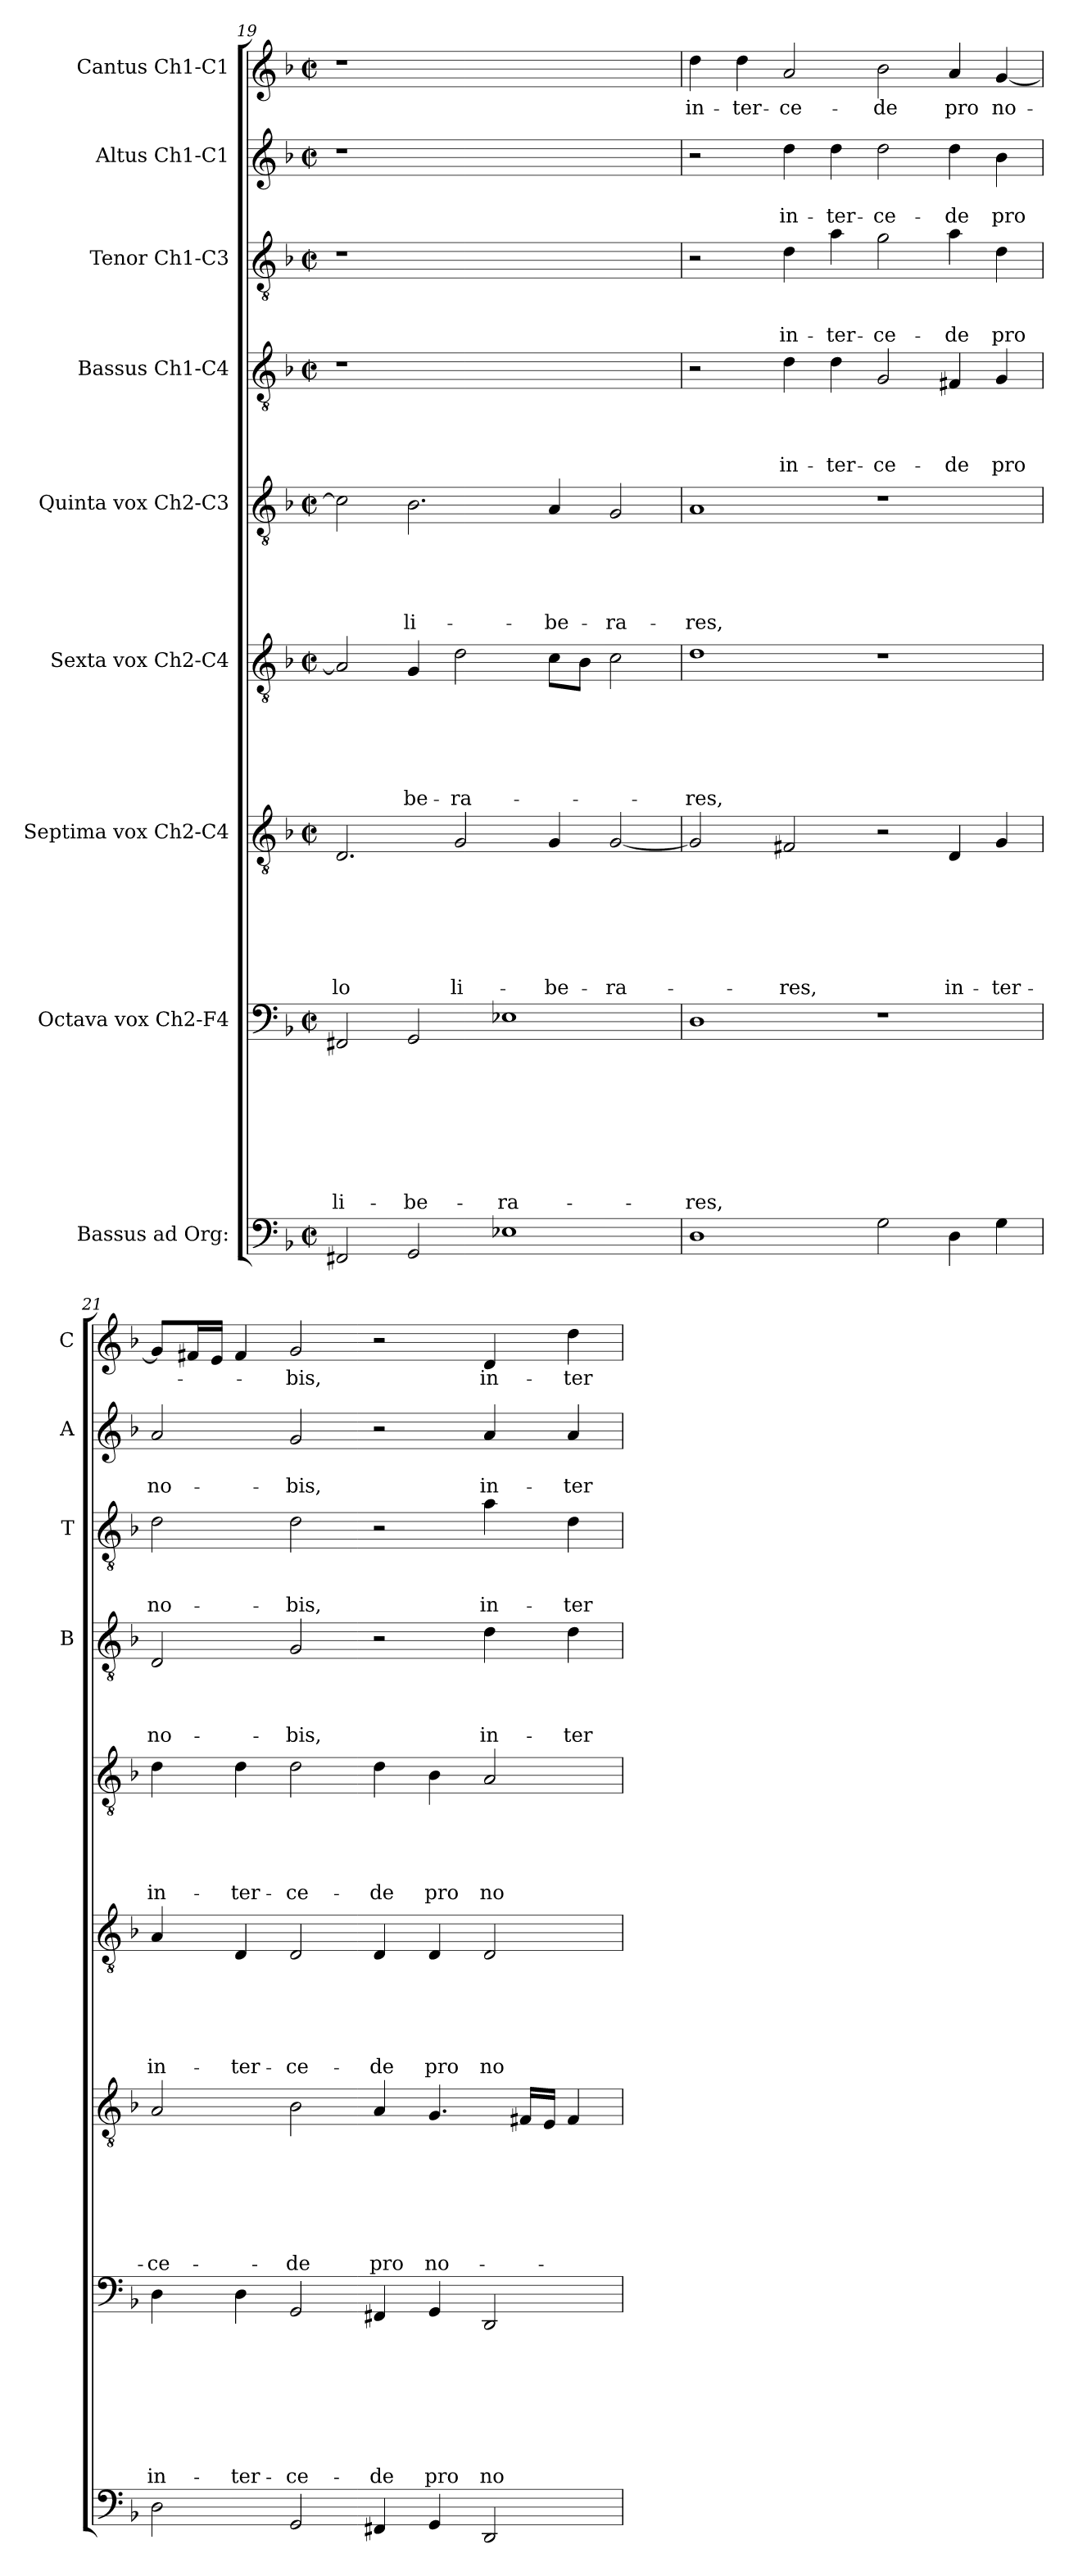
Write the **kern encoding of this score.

**kern	**kern	**text	**text	**text	**text	**text	**text	**text	**text	**kern	**text	**text	**text	**text	**text	**text	**text	**kern	**text	**text	**text	**text	**text	**text	**kern	**text	**text	**text	**text	**text	**kern	**text	**text	**text	**text	**kern	**text	**text	**text	**kern	**text	**text	**kern	**text
*part9	*part8	*part8	*part8	*part8	*part8	*part8	*part8	*part8	*part8	*part7	*part7	*part7	*part7	*part7	*part7	*part7	*part7	*part6	*part6	*part6	*part6	*part6	*part6	*part6	*part5	*part5	*part5	*part5	*part5	*part5	*part4	*part4	*part4	*part4	*part4	*part3	*part3	*part3	*part3	*part2	*part2	*part2	*part1	*part1
*staff9	*staff8	*staff8	*staff8	*staff8	*staff8	*staff8	*staff8	*staff8	*staff8	*staff7	*staff7	*staff7	*staff7	*staff7	*staff7	*staff7	*staff7	*staff6	*staff6	*staff6	*staff6	*staff6	*staff6	*staff6	*staff5	*staff5	*staff5	*staff5	*staff5	*staff5	*staff4	*staff4	*staff4	*staff4	*staff4	*staff3	*staff3	*staff3	*staff3	*staff2	*staff2	*staff2	*staff1	*staff1
*I"Bassus ad Org:	*I"Octava vox Ch2-F4	*	*	*	*	*	*	*	*	*I"Septima vox Ch2-C4	*	*	*	*	*	*	*	*I"Sexta vox Ch2-C4	*	*	*	*	*	*	*I"Quinta vox Ch2-C3	*	*	*	*	*	*I"Bassus Ch1-C4	*	*	*	*	*I"Tenor Ch1-C3	*	*	*	*I"Altus Ch1-C1	*	*	*I"Cantus Ch1-C1	*
*	*	*	*	*	*	*	*	*	*	*	*	*	*	*	*	*	*	*	*	*	*	*	*	*	*	*	*	*	*	*	*I'B	*	*	*	*	*I'T	*	*	*	*I'A	*	*	*I'C	*
*clefF4	*clefF4	*	*	*	*	*	*	*	*	*clefGv2	*	*	*	*	*	*	*	*clefGv2	*	*	*	*	*	*	*clefGv2	*	*	*	*	*	*clefGv2	*	*	*	*	*clefGv2	*	*	*	*clefG2	*	*	*clefG2	*
*k[b-]	*k[b-]	*	*	*	*	*	*	*	*	*k[b-]	*	*	*	*	*	*	*	*k[b-]	*	*	*	*	*	*	*k[b-]	*	*	*	*	*	*k[b-]	*	*	*	*	*k[b-]	*	*	*	*k[b-]	*	*	*k[b-]	*
*F:	*F:	*	*	*	*	*	*	*	*	*F:	*	*	*	*	*	*	*	*F:	*	*	*	*	*	*	*F:	*	*	*	*	*	*F:	*	*	*	*	*F:	*	*	*	*F:	*	*	*F:	*
*M2/2	*M2/2	*	*	*	*	*	*	*	*	*M2/2	*	*	*	*	*	*	*	*M2/2	*	*	*	*	*	*	*M2/2	*	*	*	*	*	*M2/2	*	*	*	*	*M2/2	*	*	*	*M2/2	*	*	*M2/2	*
*met(c|)	*met(c|)	*	*	*	*	*	*	*	*	*met(c|)	*	*	*	*	*	*	*	*met(c|)	*	*	*	*	*	*	*met(c|)	*	*	*	*	*	*met(c|)	*	*	*	*	*met(c|)	*	*	*	*met(c|)	*	*	*met(c|)	*
=19	=19	=19	=19	=19	=19	=19	=19	=19	=19	=19	=19	=19	=19	=19	=19	=19	=19	=19	=19	=19	=19	=19	=19	=19	=19	=19	=19	=19	=19	=19	=19	=19	=19	=19	=19	=19	=19	=19	=19	=19	=19	=19	=19	=19
!	!	!	!	!	!	!	!	!	!LO:LY:b	!	!	!	!	!	!	!	!LO:LY:b	!	!	!	!	!	!	!	!	!	!	!	!	!	!	!	!	!	!	!	!	!	!	!	!	!	!	!
2FF#X/	2FF#X/	.	.	.	.	.	.	.	li-	2.D/	.	.	.	.	.	.	-lo	2A/]	.	.	.	.	.	.	2c\]	.	.	.	.	.	1r	.	.	.	.	1r	.	.	.	1r	.	.	1r	.
!	!	!	!	!	!	!	!	!	!LO:LY:b	!	!	!	!	!	!	!	!	!	!	!	!	!	!	!LO:LY:b	!	!	!	!	!	!LO:LY:b	!	!	!	!	!	!	!	!	!	!	!	!	!	!
2GG/	2GG/	.	.	.	.	.	.	.	-be-	.	.	.	.	.	.	.	.	4G/	.	.	.	.	.	-be-	2.B-\	.	.	.	.	li-	.	.	.	.	.	.	.	.	.	.	.	.	.	.
!	!	!	!	!	!	!	!	!	!	!	!	!	!	!	!	!	!LO:LY:b	!	!	!	!	!	!	!LO:LY:b	!	!	!	!	!	!	!	!	!	!	!	!	!	!	!	!	!	!	!	!
.	.	.	.	.	.	.	.	.	.	2G/	.	.	.	.	.	.	li-	2d\	.	.	.	.	.	-ra-	.	.	.	.	.	.	.	.	.	.	.	.	.	.	.	.	.	.	.	.
!	!	!	!	!	!	!	!	!	!LO:LY:b	!	!	!	!	!	!	!	!	!	!	!	!	!	!	!	!	!	!	!	!	!	!	!	!	!	!	!	!	!	!	!	!	!	!	!
1E-X	1E-X	.	.	.	.	.	.	.	-ra-	.	.	.	.	.	.	.	.	.	.	.	.	.	.	.	.	.	.	.	.	.	1ryy	.	.	.	.	1ryy	.	.	.	1ryy	.	.	1ryy	.
!	!	!	!	!	!	!	!	!	!	!	!	!	!	!	!	!	!LO:LY:b	!	!	!	!	!	!	!	!	!	!	!	!	!LO:LY:b	!	!	!	!	!	!	!	!	!	!	!	!	!	!
.	.	.	.	.	.	.	.	.	.	4G/	.	.	.	.	.	.	-be-	8c\L	.	.	.	.	.	.	4A/	.	.	.	.	-be-	.	.	.	.	.	.	.	.	.	.	.	.	.	.
.	.	.	.	.	.	.	.	.	.	.	.	.	.	.	.	.	.	8B-\J	.	.	.	.	.	.	.	.	.	.	.	.	.	.	.	.	.	.	.	.	.	.	.	.	.	.
!	!	!	!	!	!	!	!	!	!	!	!	!	!	!	!	!	!LO:LY:b	!	!	!	!	!	!	!	!	!	!	!	!	!LO:LY:b	!	!	!	!	!	!	!	!	!	!	!	!	!	!
.	.	.	.	.	.	.	.	.	.	[2G/	.	.	.	.	.	.	-ra-	2c\	.	.	.	.	.	.	2G/	.	.	.	.	-ra-	.	.	.	.	.	.	.	.	.	.	.	.	.	.
=20	=20	=20	=20	=20	=20	=20	=20	=20	=20	=20	=20	=20	=20	=20	=20	=20	=20	=20	=20	=20	=20	=20	=20	=20	=20	=20	=20	=20	=20	=20	=20	=20	=20	=20	=20	=20	=20	=20	=20	=20	=20	=20	=20	=20
!	!	!	!	!	!	!	!	!	!LO:LY:b	!	!	!	!	!	!	!	!	!	!	!	!	!	!	!LO:LY:b	!	!	!	!	!	!LO:LY:b	!	!	!	!	!	!	!	!	!	!	!	!	!	!LO:LY:b
1D	1D	.	.	.	.	.	.	.	-res,	2G/]	.	.	.	.	.	.	.	1d	.	.	.	.	.	-res,	1A	.	.	.	.	-res,	2r	.	.	.	.	2r	.	.	.	2r	.	.	4dd\	in-
!	!	!	!	!	!	!	!	!	!	!	!	!	!	!	!	!	!	!	!	!	!	!	!	!	!	!	!	!	!	!	!	!	!	!	!	!	!	!	!	!	!	!	!	!LO:LY:b
.	.	.	.	.	.	.	.	.	.	.	.	.	.	.	.	.	.	.	.	.	.	.	.	.	.	.	.	.	.	.	.	.	.	.	.	.	.	.	.	.	.	.	4dd\	-ter-
!	!	!	!	!	!	!	!	!	!	!	!	!	!	!	!	!	!LO:LY:b	!	!	!	!	!	!	!	!	!	!	!	!	!	!	!	!	!	!LO:LY:b	!	!	!	!LO:LY:b	!	!	!LO:LY:b	!	!LO:LY:b
.	.	.	.	.	.	.	.	.	.	2F#X/	.	.	.	.	.	.	-res,	.	.	.	.	.	.	.	.	.	.	.	.	.	4d\	.	.	.	in-	4d\	.	.	in-	4dd\	.	in-	2a/	-ce-
!	!	!	!	!	!	!	!	!	!	!	!	!	!	!	!	!	!	!	!	!	!	!	!	!	!	!	!	!	!	!	!	!	!	!	!LO:LY:b	!	!	!	!LO:LY:b	!	!	!LO:LY:b	!	!
.	.	.	.	.	.	.	.	.	.	.	.	.	.	.	.	.	.	.	.	.	.	.	.	.	.	.	.	.	.	.	4d\	.	.	.	-ter-	4a\	.	.	-ter-	4dd\	.	-ter-	.	.
!	!	!	!	!	!	!	!	!	!	!	!	!	!	!	!	!	!	!	!	!	!	!	!	!	!	!	!	!	!	!	!	!	!	!	!LO:LY:b	!	!	!	!LO:LY:b	!	!	!LO:LY:b	!	!LO:LY:b
2G\	1r	.	.	.	.	.	.	.	.	2r	.	.	.	.	.	.	.	1r	.	.	.	.	.	.	1r	.	.	.	.	.	2G/	.	.	.	-ce-	2g\	.	.	-ce-	2dd\	.	-ce-	2b-\	-de
!	!	!	!	!	!	!	!	!	!	!	!	!	!	!	!	!	!LO:LY:b	!	!	!	!	!	!	!	!	!	!	!	!	!	!	!	!	!	!LO:LY:b	!	!	!	!LO:LY:b	!	!	!LO:LY:b	!	!LO:LY:b
4D\	.	.	.	.	.	.	.	.	.	4D/	.	.	.	.	.	.	in-	.	.	.	.	.	.	.	.	.	.	.	.	.	4F#X/	.	.	.	-de	4a\	.	.	-de	4dd\	.	-de	4a/	pro
!	!	!	!	!	!	!	!	!	!	!	!	!	!	!	!	!	!LO:LY:b	!	!	!	!	!	!	!	!	!	!	!	!	!	!	!	!	!	!LO:LY:b	!	!	!	!LO:LY:b	!	!	!LO:LY:b	!	!LO:LY:b
4G\	.	.	.	.	.	.	.	.	.	4G/	.	.	.	.	.	.	-ter-	.	.	.	.	.	.	.	.	.	.	.	.	.	4G/	.	.	.	pro	4d\	.	.	pro	4b-\	.	pro	[4g/	no-
!!LO:LB:g=z
=21	=21	=21	=21	=21	=21	=21	=21	=21	=21	=21	=21	=21	=21	=21	=21	=21	=21	=21	=21	=21	=21	=21	=21	=21	=21	=21	=21	=21	=21	=21	=21	=21	=21	=21	=21	=21	=21	=21	=21	=21	=21	=21	=21	=21
!	!	!	!	!	!	!	!	!	!LO:LY:b	!	!	!	!	!	!	!	!LO:LY:b	!	!	!	!	!	!	!LO:LY:b	!	!	!	!	!	!LO:LY:b	!	!	!	!	!LO:LY:b	!	!	!	!LO:LY:b	!	!	!LO:LY:b	!	!
2D\	4D\	.	.	.	.	.	.	.	in-	2A/	.	.	.	.	.	.	-ce-	4A/	.	.	.	.	.	in-	4d\	.	.	.	.	in-	2D/	.	.	.	no-	2d\	.	.	no-	2a/	.	no-	8g/L]	.
.	.	.	.	.	.	.	.	.	.	.	.	.	.	.	.	.	.	.	.	.	.	.	.	.	.	.	.	.	.	.	.	.	.	.	.	.	.	.	.	.	.	.	16f#X/L	.
.	.	.	.	.	.	.	.	.	.	.	.	.	.	.	.	.	.	.	.	.	.	.	.	.	.	.	.	.	.	.	.	.	.	.	.	.	.	.	.	.	.	.	16e/JJ	.
!	!	!	!	!	!	!	!	!	!LO:LY:b	!	!	!	!	!	!	!	!	!	!	!	!	!	!	!LO:LY:b	!	!	!	!	!	!LO:LY:b	!	!	!	!	!	!	!	!	!	!	!	!	!	!
.	4D\	.	.	.	.	.	.	.	-ter-	.	.	.	.	.	.	.	.	4D/	.	.	.	.	.	-ter-	4d\	.	.	.	.	-ter-	.	.	.	.	.	.	.	.	.	.	.	.	4f#/	.
!	!	!	!	!	!	!	!	!	!LO:LY:b	!	!	!	!	!	!	!	!LO:LY:b	!	!	!	!	!	!	!LO:LY:b	!	!	!	!	!	!LO:LY:b	!	!	!	!	!LO:LY:b	!	!	!	!LO:LY:b	!	!	!LO:LY:b	!	!LO:LY:b
2GG/	2GG/	.	.	.	.	.	.	.	-ce-	2B-\	.	.	.	.	.	.	-de	2D/	.	.	.	.	.	-ce-	2d\	.	.	.	.	-ce-	2G/	.	.	.	-bis,	2d\	.	.	-bis,	2g/	.	-bis,	2g/	-bis,
!	!	!	!	!	!	!	!	!	!LO:LY:b	!	!	!	!	!	!	!	!LO:LY:b	!	!	!	!	!	!	!LO:LY:b	!	!	!	!	!	!LO:LY:b	!	!	!	!	!	!	!	!	!	!	!	!	!	!
4FF#X/	4FF#X/	.	.	.	.	.	.	.	-de	4A/	.	.	.	.	.	.	pro	4D/	.	.	.	.	.	-de	4d\	.	.	.	.	-de	2r	.	.	.	.	2r	.	.	.	2r	.	.	2r	.
!	!	!	!	!	!	!	!	!	!LO:LY:b	!	!	!	!	!	!	!	!LO:LY:b	!	!	!	!	!	!	!LO:LY:b	!	!	!	!	!	!LO:LY:b	!	!	!	!	!	!	!	!	!	!	!	!	!	!
4GG/	4GG/	.	.	.	.	.	.	.	pro	4.G/	.	.	.	.	.	.	no-	4D/	.	.	.	.	.	pro	4B-\	.	.	.	.	pro	.	.	.	.	.	.	.	.	.	.	.	.	.	.
!	!	!	!	!	!	!	!	!	!LO:LY:b	!	!	!	!	!	!	!	!	!	!	!	!	!	!	!LO:LY:b	!	!	!	!	!	!LO:LY:b	!	!	!	!	!LO:LY:b	!	!	!	!LO:LY:b	!	!	!LO:LY:b	!	!LO:LY:b
2DD/	2DD/	.	.	.	.	.	.	.	no-	.	.	.	.	.	.	.	.	2D/	.	.	.	.	.	no-	2A/	.	.	.	.	no-	4d\	.	.	.	in-	4a\	.	.	in-	4a/	.	in-	4d/	in-
.	.	.	.	.	.	.	.	.	.	16F#X/LL	.	.	.	.	.	.	.	.	.	.	.	.	.	.	.	.	.	.	.	.	.	.	.	.	.	.	.	.	.	.	.	.	.	.
.	.	.	.	.	.	.	.	.	.	16E/JJ	.	.	.	.	.	.	.	.	.	.	.	.	.	.	.	.	.	.	.	.	.	.	.	.	.	.	.	.	.	.	.	.	.	.
!	!	!	!	!	!	!	!	!	!	!	!	!	!	!	!	!	!	!	!	!	!	!	!	!	!	!	!	!	!	!	!	!	!	!	!LO:LY:b	!	!	!	!LO:LY:b	!	!	!LO:LY:b	!	!LO:LY:b
.	.	.	.	.	.	.	.	.	.	4F#/	.	.	.	.	.	.	.	.	.	.	.	.	.	.	.	.	.	.	.	.	4d\	.	.	.	-ter-	4d\	.	.	-ter-	4a/	.	-ter-	4dd\	-ter-
=	=	=	=	=	=	=	=	=	=	=	=	=	=	=	=	=	=	=	=	=	=	=	=	=	=	=	=	=	=	=	=	=	=	=	=	=	=	=	=	=	=	=	=	=
*-	*-	*-	*-	*-	*-	*-	*-	*-	*-	*-	*-	*-	*-	*-	*-	*-	*-	*-	*-	*-	*-	*-	*-	*-	*-	*-	*-	*-	*-	*-	*-	*-	*-	*-	*-	*-	*-	*-	*-	*-	*-	*-	*-	*-
